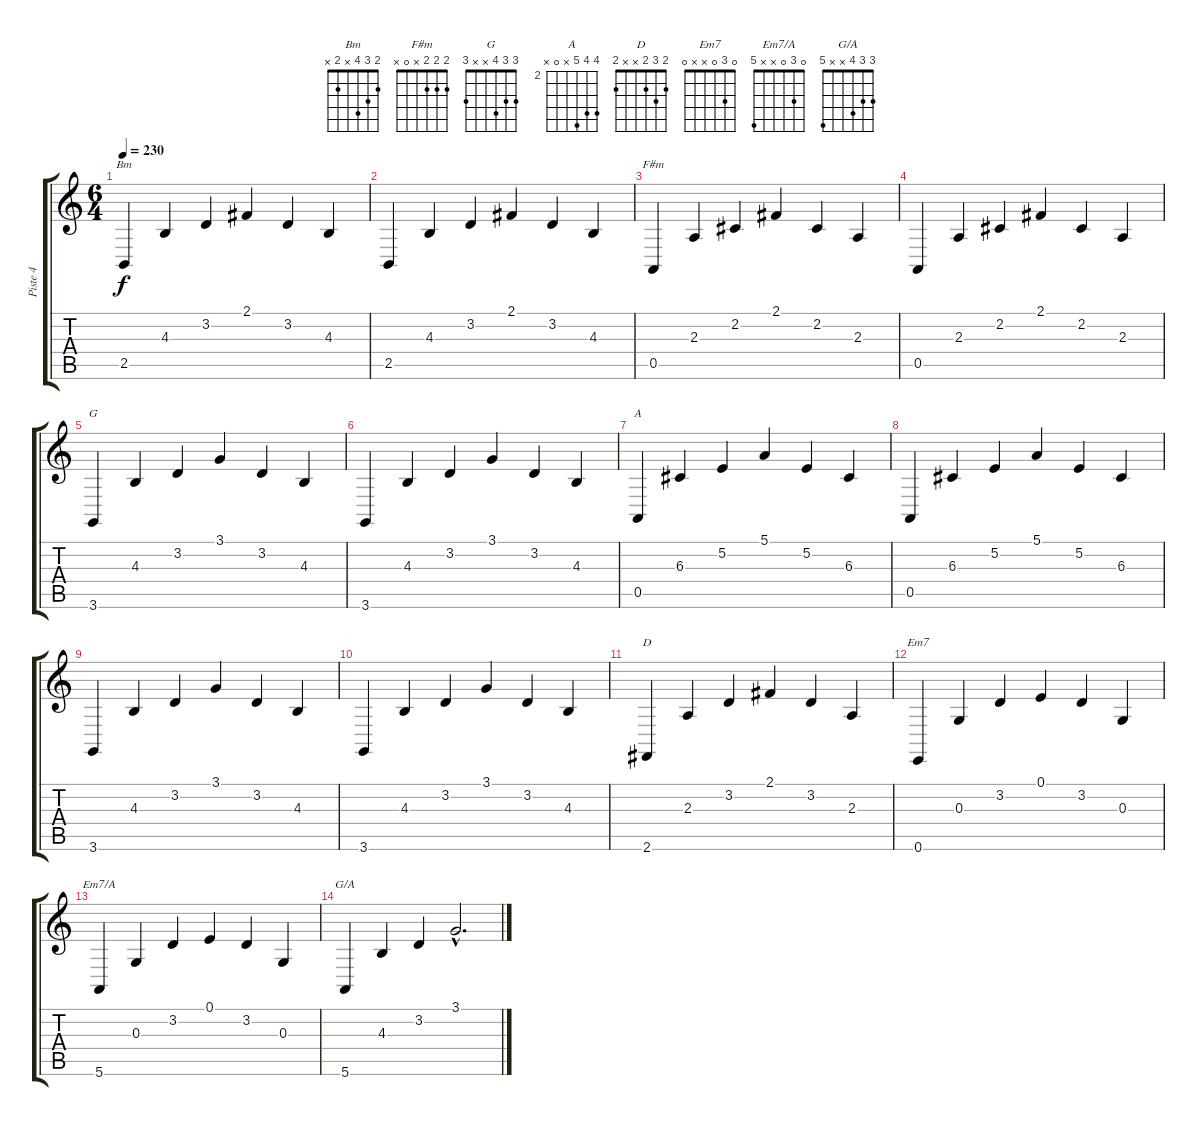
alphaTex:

\track ("Piste 4" "Piste 4") {instrument lead3calliope}
\staff {score tabs}
\tuning (E4 B3 G3 D3 A2 E2) {hide}
\chord ("Bm" 2 3 4 x 2 x)
\chord ("F#m" 2 2 2 x 0 x)
\chord ("G" 3 3 4 x x 3)
\chord ("A" 5 5 6 x 0 x) {firstfret 2}
\chord ("D" 2 3 2 x x 2)
\chord ("Em7" 0 3 0 x x 0)
\chord ("Em7/A" 0 3 0 x x 5)
\chord ("G/A" 3 3 4 x x 5)
\ts (6 4)
\tempo 230
\clef g2
\ks c
2.5.4{ch "Bm" dy f} 4.3.4 3.2.4 2.1.4 3.2.4 4.3.4 |
2.5.4 4.3.4 3.2.4 2.1.4 3.2.4 4.3.4 |
0.5.4{ch "F#m"} 2.3.4 2.2.4 2.1.4 2.2.4 2.3.4 |
0.5.4 2.3.4 2.2.4 2.1.4 2.2.4 2.3.4 |
3.6.4{ch "G"} 4.3.4 3.2.4 3.1.4 3.2.4 4.3.4 |
3.6.4 4.3.4 3.2.4 3.1.4 3.2.4 4.3.4 |
0.5.4{ch "A"} 6.3.4 5.2.4 5.1.4 5.2.4 6.3.4 |
0.5.4 6.3.4 5.2.4 5.1.4 5.2.4 6.3.4 |
3.6.4 4.3.4 3.2.4 3.1.4 3.2.4 4.3.4 |
3.6.4 4.3.4 3.2.4 3.1.4 3.2.4 4.3.4 |
2.6.4{ch "D"} 2.3.4 3.2.4 2.1.4 3.2.4 2.3.4 |
0.6.4{ch "Em7"} 0.3.4 3.2.4 0.1.4 3.2.4 0.3.4 |
5.6.4{ch "Em7/A"} 0.3.4 3.2.4 0.1.4 3.2.4 0.3.4 |
5.6.4{ch "G/A"} 4.3.4 3.2.4 3.1{hac}.2{d}
